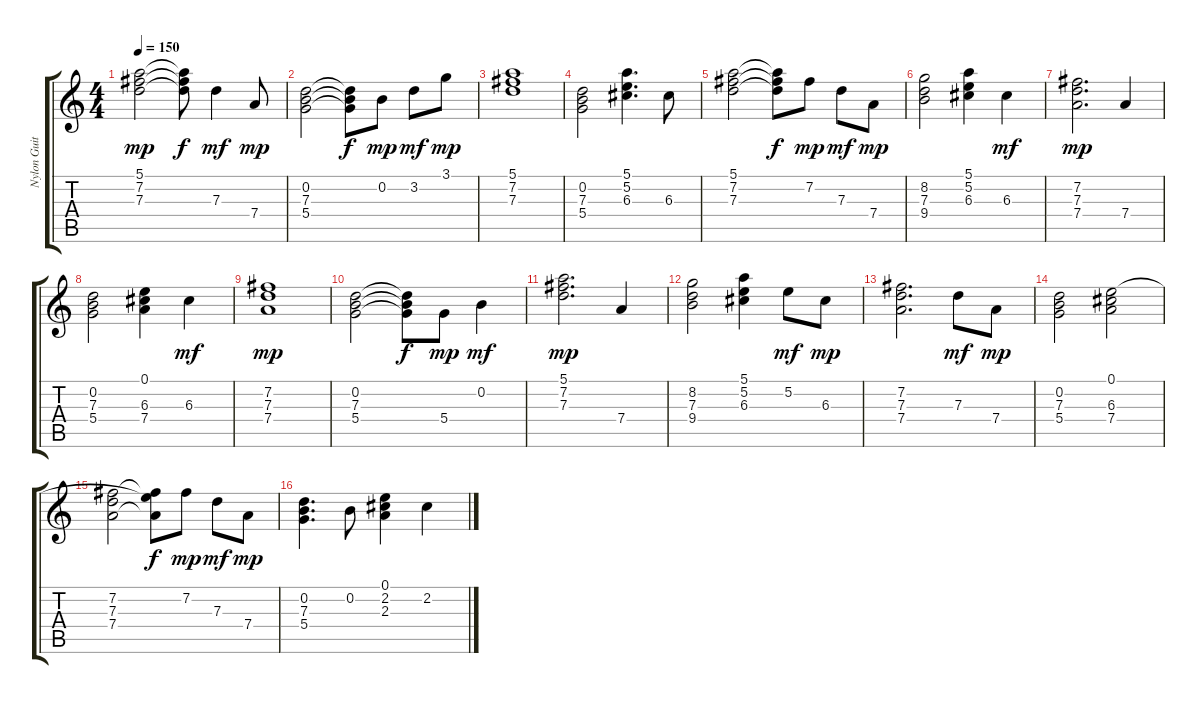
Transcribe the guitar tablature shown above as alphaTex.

\track ("Nylon Guitar" "Nylon Guit") {instrument acousticguitarnylon}
\staff {score tabs}
\tuning (E4 B3 G3 D3 A2 E2) {hide}
\ts (4 4)
\tempo 150
\clef g2
\ks c
(5.1 7.2 7.3).2{dy mp} (5.1{t} 7.2{t} 7.3{t}).8{dy f} 7.3.4{dy mf} 7.4.8{dy mp} |
(0.2 7.3 5.4).2 (0.2{t} 7.3{t} 5.4{t}).8{dy f} 0.2.8{dy mp} 3.2.8{dy mf} 3.1.8{dy mp} |
(5.1 7.2 7.3).1 |
(0.2 7.3 5.4).2 (5.1 5.2 6.3).4{d} 6.3.8 |
(5.1 7.2 7.3).2 (5.1{t} 7.2{t} 7.3{t}).8{dy f} 7.2.8{dy mp} 7.3.8{dy mf} 7.4.8{dy mp} |
(8.2 7.3 9.4).2 (5.1 5.2 6.3).4 6.3.4{dy mf} |
(7.2 7.3 7.4).2{d dy mp} 7.4.4 |
(0.2 7.3 5.4).2 (0.1 6.3 7.4).4 6.3.4{dy mf} |
(7.2 7.3 7.4).1{dy mp} |
(0.2 7.3 5.4).2 (0.2{t} 7.3{t} 5.4{t}).8{dy f} 5.4.8{dy mp} 0.2.4{dy mf} |
(5.1 7.2 7.3).2{d dy mp} 7.4.4 |
(8.2 7.3 9.4).2 (5.1 5.2 6.3).4 5.2.8{dy mf} 6.3.8{dy mp} |
(7.2 7.3 7.4).2{d} 7.3.8{dy mf} 7.4.8{dy mp} |
(0.2 7.3 5.4).2 (0.1 6.3 7.4).2 |
(7.2 7.3 7.4).2 (0.1{t} 7.2{t} 7.4{t}).8{dy f} 7.2.8{dy mp} 7.3.8{dy mf} 7.4.8{dy mp} |
(0.2 7.3 5.4).4{d} 0.2.8 (0.1 2.2 2.3).4 2.2.4
